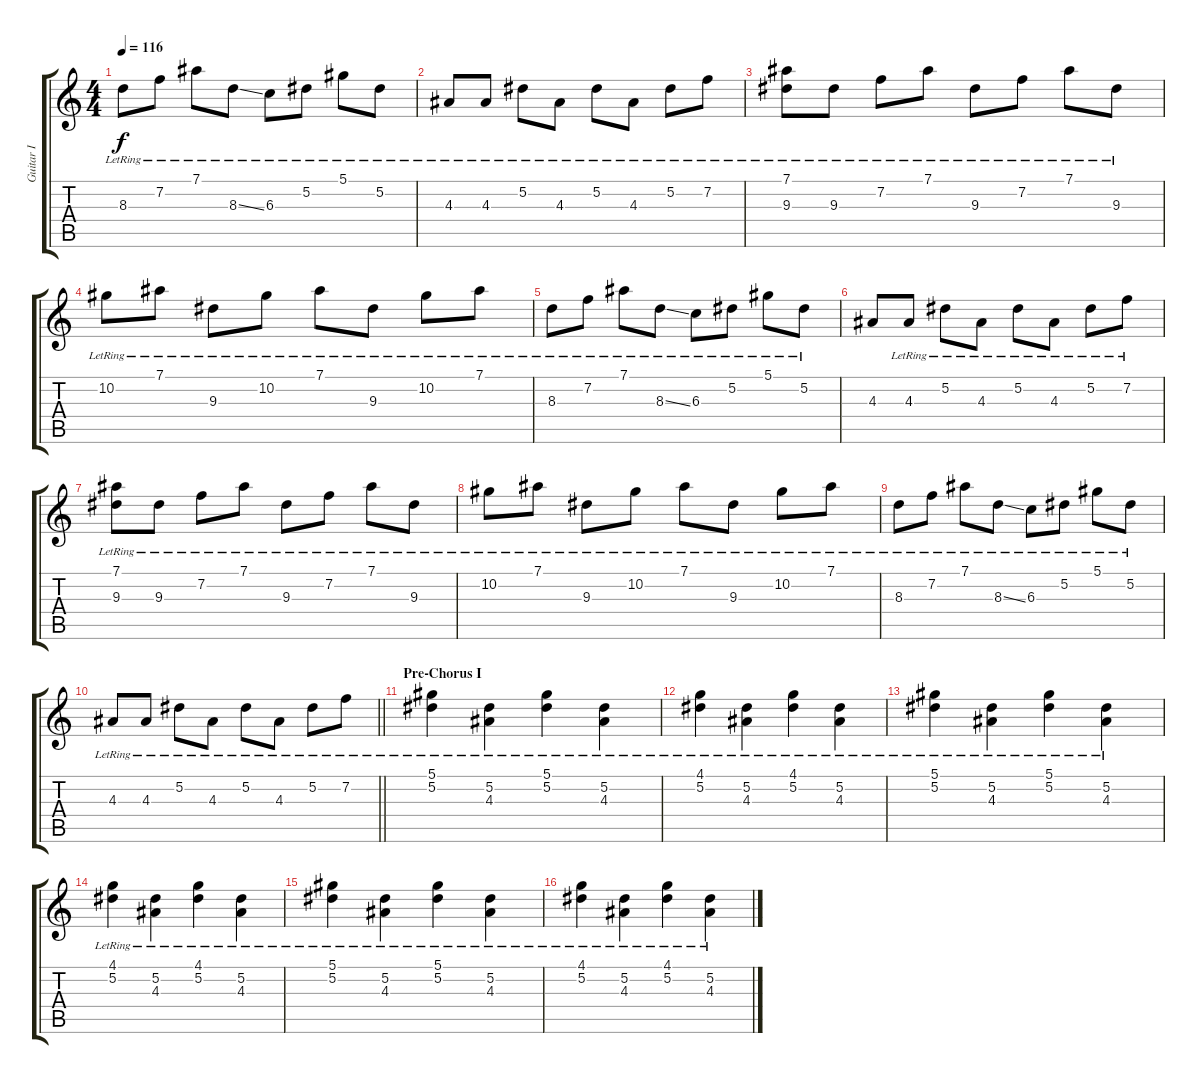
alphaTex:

\track ("Guitar I" "Guitar I") {instrument electricguitarclean}
\staff {score tabs}
\tuning (Eb4 Bb3 Gb3 Db3 Ab2 Eb2) {hide}
\ts (4 4)
\tempo 116
\clef g2
\ks c
8.3{lr}.8{dy f} 7.2{lr}.8 7.1{lr}.8 8.3{ss lr}.8 6.3{lr}.8 5.2{lr}.8 5.1{lr}.8 5.2{lr}.8 |
4.3{lr}.8 4.3{lr}.8 5.2{lr}.8 4.3{lr}.8 5.2{lr}.8 4.3{lr}.8 5.2{lr}.8 7.2{lr}.8 |
(7.1{lr} 9.3{lr}).8 9.3{lr}.8 7.2{lr}.8 7.1{lr}.8 9.3{lr}.8 7.2{lr}.8 7.1{lr}.8 9.3{lr}.8 |
10.2{lr}.8 7.1{lr}.8 9.3{lr}.8 10.2{lr}.8 7.1{lr}.8 9.3{lr}.8 10.2{lr}.8 7.1{lr}.8 |
8.3{lr}.8 7.2{lr}.8 7.1{lr}.8 8.3{ss lr}.8 6.3{lr}.8 5.2{lr}.8 5.1{lr}.8 5.2{lr}.8 |
4.3.8 4.3{lr}.8 5.2{lr}.8 4.3{lr}.8 5.2{lr}.8 4.3{lr}.8 5.2{lr}.8 7.2{lr}.8 |
(7.1{lr} 9.3{lr}).8 9.3{lr}.8 7.2{lr}.8 7.1{lr}.8 9.3{lr}.8 7.2{lr}.8 7.1{lr}.8 9.3{lr}.8 |
10.2{lr}.8 7.1{lr}.8 9.3{lr}.8 10.2{lr}.8 7.1{lr}.8 9.3{lr}.8 10.2{lr}.8 7.1{lr}.8 |
8.3{lr}.8 7.2{lr}.8 7.1{lr}.8 8.3{ss lr}.8 6.3{lr}.8 5.2{lr}.8 5.1{lr}.8 5.2{lr}.8 |
\barLineRight lightlight
4.3{lr}.8 4.3{lr}.8 5.2{lr}.8 4.3{lr}.8 5.2{lr}.8 4.3{lr}.8 5.2{lr}.8 7.2{lr}.8 |
\section ("" "Pre-Chorus I")
(5.1{lr} 5.2).4 (5.2{lr} 4.3).4 (5.1{lr} 5.2).4 (5.2{lr} 4.3).4 |
(4.1{lr} 5.2).4 (5.2{lr} 4.3).4 (4.1{lr} 5.2).4 (5.2{lr} 4.3).4 |
(5.1{lr} 5.2).4 (5.2{lr} 4.3).4 (5.1{lr} 5.2).4 (5.2{lr} 4.3).4 |
(4.1{lr} 5.2).4 (5.2{lr} 4.3).4 (4.1{lr} 5.2).4 (5.2{lr} 4.3).4 |
(5.1{lr} 5.2).4 (5.2{lr} 4.3).4 (5.1{lr} 5.2).4 (5.2{lr} 4.3).4 |
(4.1{lr} 5.2).4 (5.2{lr} 4.3).4 (4.1{lr} 5.2).4 (5.2{lr} 4.3).4
